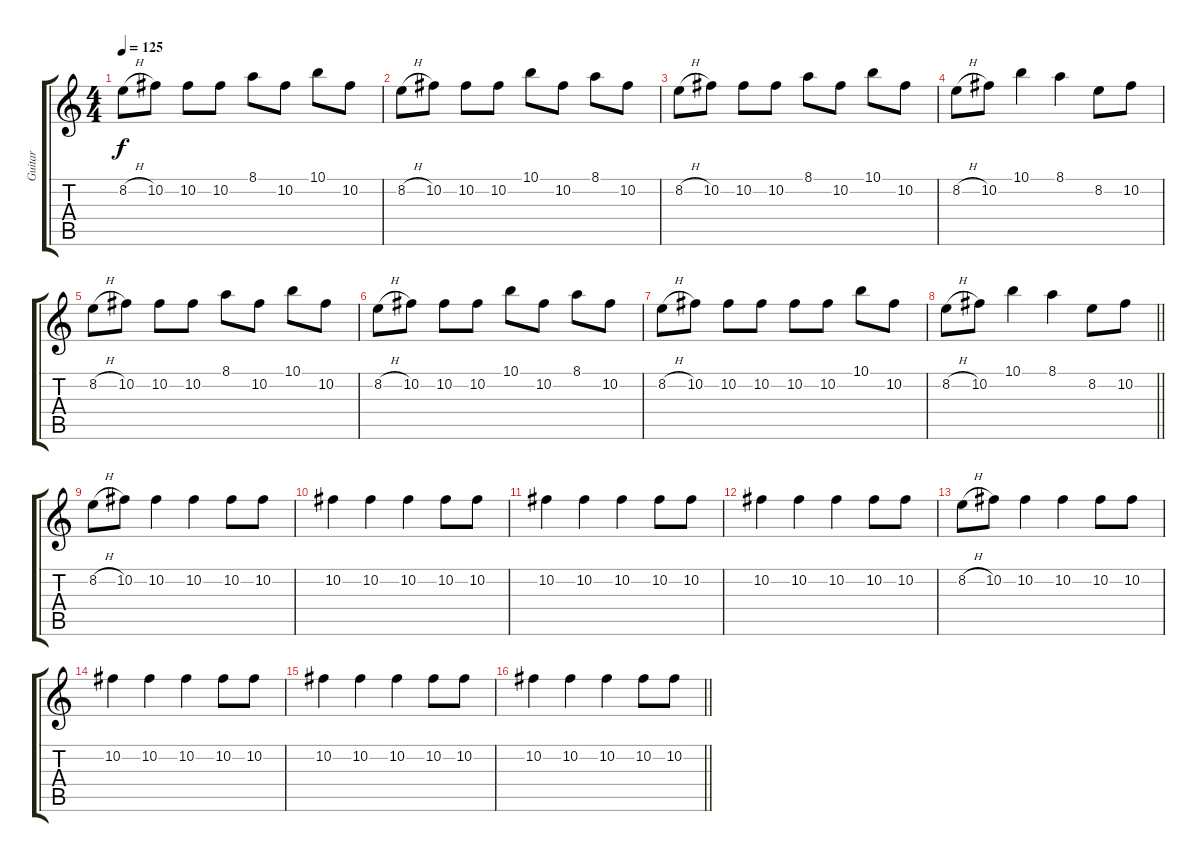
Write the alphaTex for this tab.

\track ("Guitar" "Guitar") {instrument overdrivenguitar}
\staff {score tabs}
\tuning (Db4 Ab3 E3 B2 Gb2 B1) {hide}
\ts (4 4)
\tempo 125
\clef g2
\ks c
8.2{h}.8{dy f} 10.2.8 10.2.8 10.2.8 8.1.8 10.2.8 10.1.8 10.2.8 |
8.2{h}.8 10.2.8 10.2.8 10.2.8 10.1.8 10.2.8 8.1.8 10.2.8 |
8.2{h}.8 10.2.8 10.2.8 10.2.8 8.1.8 10.2.8 10.1.8 10.2.8 |
8.2{h}.8 10.2.8 10.1.4 8.1.4 8.2.8 10.2.8 |
8.2{h}.8 10.2.8 10.2.8 10.2.8 8.1.8 10.2.8 10.1.8 10.2.8 |
8.2{h}.8 10.2.8 10.2.8 10.2.8 10.1.8 10.2.8 8.1.8 10.2.8 |
8.2{h}.8 10.2.8 10.2.8 10.2.8 10.2.8 10.2.8 10.1.8 10.2.8 |
\barLineRight lightlight
8.2{h}.8 10.2.8 10.1.4 8.1.4 8.2.8 10.2.8 |
\section ("" "")
8.2{h}.8 10.2.8 10.2.4 10.2.4 10.2.8 10.2.8 |
10.2.4 10.2.4 10.2.4 10.2.8 10.2.8 |
10.2.4 10.2.4 10.2.4 10.2.8 10.2.8 |
10.2.4 10.2.4 10.2.4 10.2.8 10.2.8 |
8.2{h}.8 10.2.8 10.2.4 10.2.4 10.2.8 10.2.8 |
10.2.4 10.2.4 10.2.4 10.2.8 10.2.8 |
10.2.4 10.2.4 10.2.4 10.2.8 10.2.8 |
\barLineRight lightlight
10.2.4 10.2.4 10.2.4 10.2.8 10.2.8
